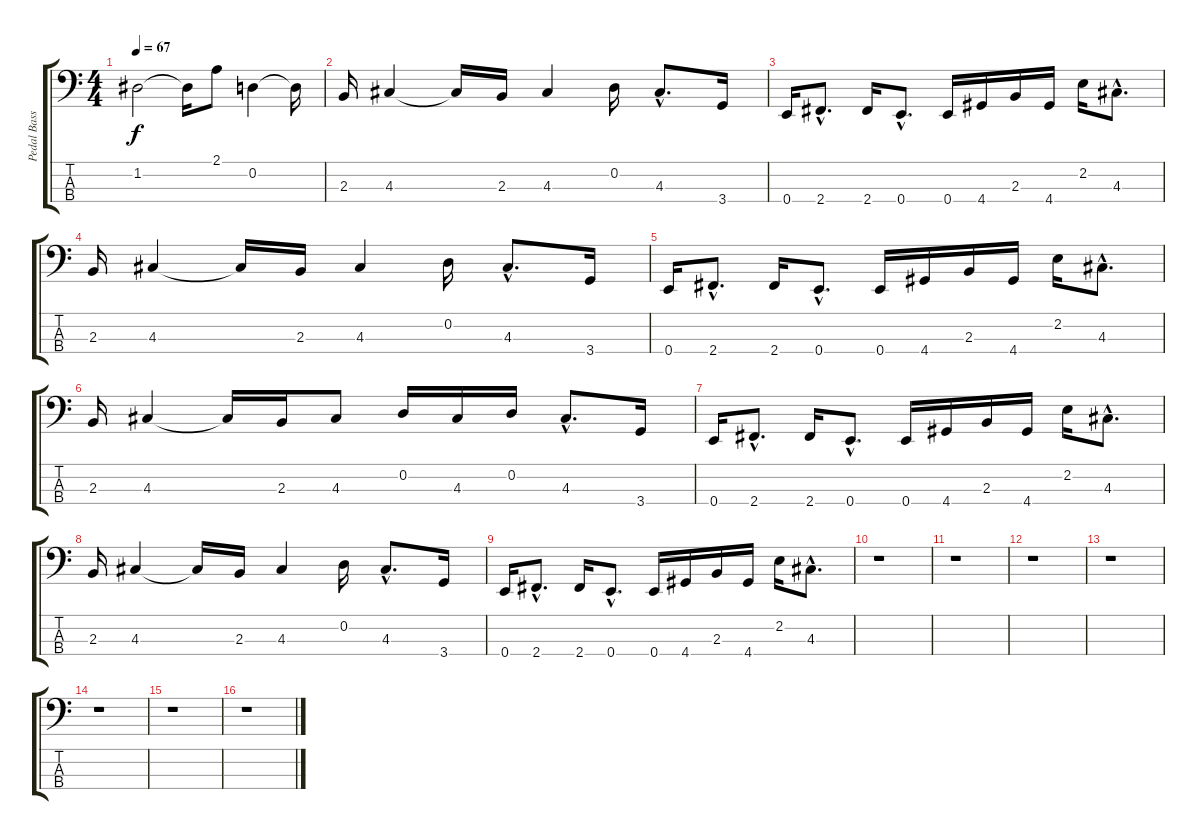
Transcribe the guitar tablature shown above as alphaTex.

\track ("Pedal Bass" "Pedal Bass") {instrument acousticbass}
\staff {score tabs}
\tuning (G2 D2 A1 E1) {hide}
\ts (4 4)
\tempo 67
\clef f4
\ks c
1.2{t}.2{dy f} 1.2{t}.16 2.1.8 0.2.4 0.2{t}.16 |
2.3.16 4.3.4 4.3{t}.16 2.3.16 4.3.4 0.2.16 4.3{hac}.8{d} 3.4.16 |
0.4.16 2.4{hac}.8{d} 2.4.16 0.4{hac}.8{d} 0.4.16 4.4.16 2.3.16 4.4.16 2.2.16 4.3{hac}.8{d} |
2.3.16 4.3.4 4.3{t}.16 2.3.16 4.3.4 0.2.16 4.3{hac}.8{d} 3.4.16 |
0.4.16 2.4{hac}.8{d} 2.4.16 0.4{hac}.8{d} 0.4.16 4.4.16 2.3.16 4.4.16 2.2.16 4.3{hac}.8{d} |
2.3.16 4.3.4 4.3{t}.16 2.3.16 4.3.8 0.2.16 4.3.16 0.2.16 4.3{hac}.8{d} 3.4.16 |
0.4.16 2.4{hac}.8{d} 2.4.16 0.4{hac}.8{d} 0.4.16 4.4.16 2.3.16 4.4.16 2.2.16 4.3{hac}.8{d} |
2.3.16 4.3.4 4.3{t}.16 2.3.16 4.3.4 0.2.16 4.3{hac}.8{d} 3.4.16 |
0.4.16 2.4{hac}.8{d} 2.4.16 0.4{hac}.8{d} 0.4.16 4.4.16 2.3.16 4.4.16 2.2.16 4.3{hac}.8{d} |
r.1 |
r.1 |
r.1 |
r.1 |
r.1 |
r.1 |
r.1
